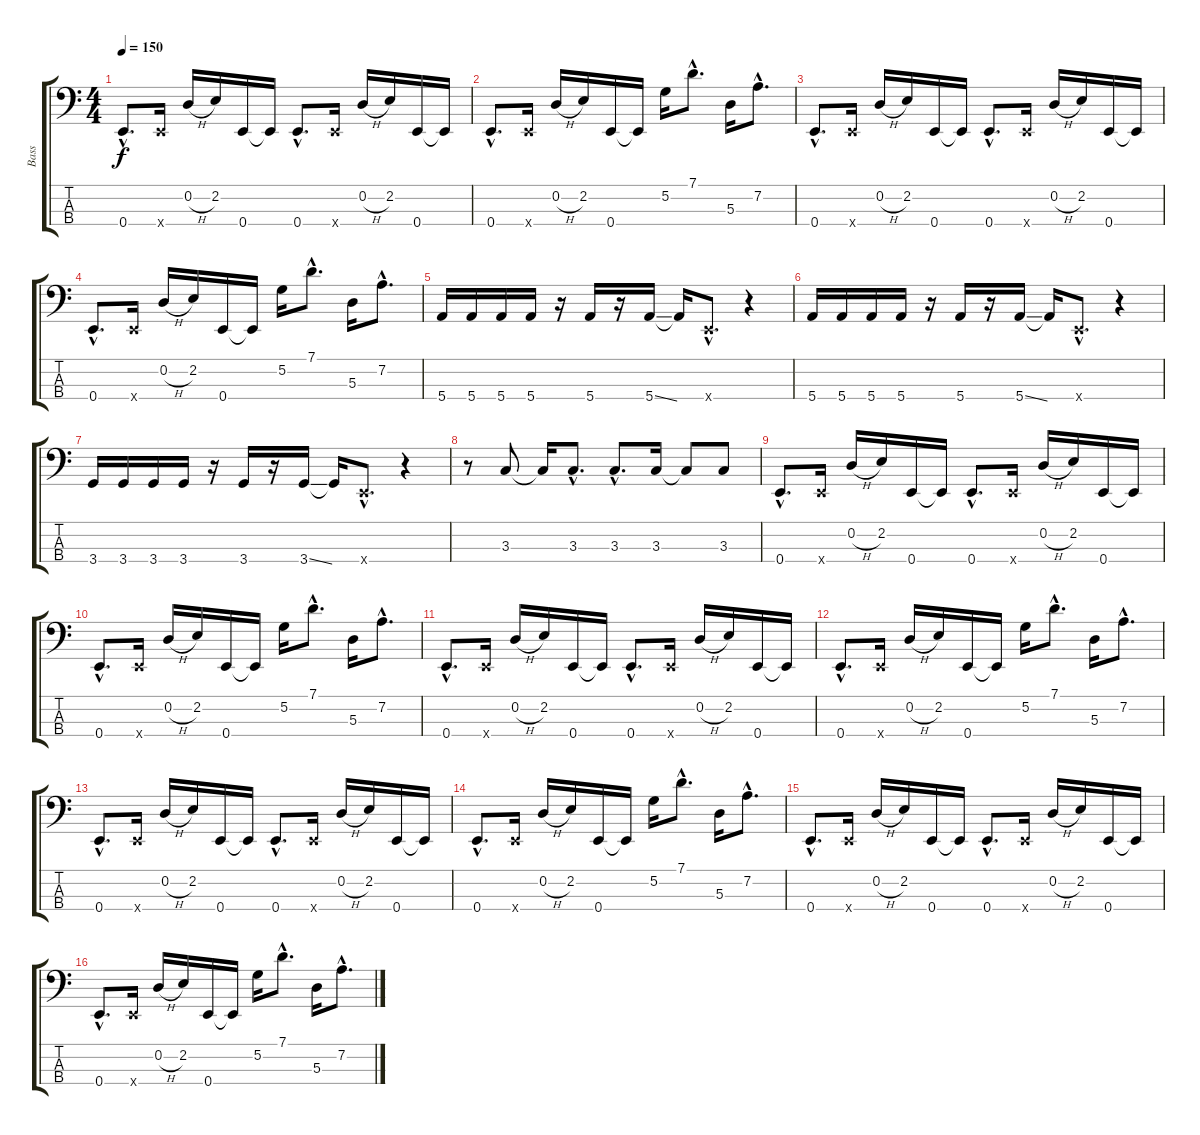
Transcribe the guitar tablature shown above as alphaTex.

\track ("Bass" "Bass") {instrument slapbass1}
\staff {score tabs}
\tuning (G2 D2 A1 E1) {hide}
\ts (4 4)
\tempo 150
\clef f4
\ks c
0.4{hac}.8{d dy f} 0.4{x}.16 0.2{h}.16 2.2.16 0.4.16 0.4{t}.16 0.4{hac}.8{d} 0.4{x}.16 0.2{h}.16 2.2.16 0.4.16 0.4{t}.16 |
0.4{hac}.8{d} 0.4{x}.16 0.2{h}.16 2.2.16 0.4.16 0.4{t}.16 5.2.16 7.1{hac}.8{d} 5.3.16 7.2{hac}.8{d} |
0.4{hac}.8{d} 0.4{x}.16 0.2{h}.16 2.2.16 0.4.16 0.4{t}.16 0.4{hac}.8{d} 0.4{x}.16 0.2{h}.16 2.2.16 0.4.16 0.4{t}.16 |
0.4{hac}.8{d} 0.4{x}.16 0.2{h}.16 2.2.16 0.4.16 0.4{t}.16 5.2.16 7.1{hac}.8{d} 5.3.16 7.2{hac}.8{d} |
5.4.16{instrument electricbassfinger} 5.4.16 5.4.16 5.4.16 r.16 5.4.16 r.16 5.4{ss}.16 5.4{t}.16 0.4{hac x}.8{d} r.4 |
5.4.16 5.4.16 5.4.16 5.4.16 r.16 5.4.16 r.16 5.4{ss}.16 5.4{t}.16 0.4{hac x}.8{d} r.4 |
3.4.16 3.4.16 3.4.16 3.4.16 r.16 3.4.16 r.16 3.4{ss}.16 3.4{t}.16 0.4{hac x}.8{d} r.4 |
r.8 3.3.8 3.3{t}.16 3.3{hac}.8{d} 3.3{hac}.8{d} 3.3.16 3.3{t}.8 3.3.8 |
0.4{hac}.8{d instrument slapbass1} 0.4{x}.16 0.2{h}.16 2.2.16 0.4.16 0.4{t}.16 0.4{hac}.8{d} 0.4{x}.16 0.2{h}.16 2.2.16 0.4.16 0.4{t}.16 |
0.4{hac}.8{d} 0.4{x}.16 0.2{h}.16 2.2.16 0.4.16 0.4{t}.16 5.2.16 7.1{hac}.8{d} 5.3.16 7.2{hac}.8{d} |
0.4{hac}.8{d} 0.4{x}.16 0.2{h}.16 2.2.16 0.4.16 0.4{t}.16 0.4{hac}.8{d} 0.4{x}.16 0.2{h}.16 2.2.16 0.4.16 0.4{t}.16 |
0.4{hac}.8{d} 0.4{x}.16 0.2{h}.16 2.2.16 0.4.16 0.4{t}.16 5.2.16 7.1{hac}.8{d} 5.3.16 7.2{hac}.8{d} |
0.4{hac}.8{d} 0.4{x}.16 0.2{h}.16 2.2.16 0.4.16 0.4{t}.16 0.4{hac}.8{d} 0.4{x}.16 0.2{h}.16 2.2.16 0.4.16 0.4{t}.16 |
0.4{hac}.8{d} 0.4{x}.16 0.2{h}.16 2.2.16 0.4.16 0.4{t}.16 5.2.16 7.1{hac}.8{d} 5.3.16 7.2{hac}.8{d} |
0.4{hac}.8{d} 0.4{x}.16 0.2{h}.16 2.2.16 0.4.16 0.4{t}.16 0.4{hac}.8{d} 0.4{x}.16 0.2{h}.16 2.2.16 0.4.16 0.4{t}.16 |
0.4{hac}.8{d} 0.4{x}.16 0.2{h}.16 2.2.16 0.4.16 0.4{t}.16 5.2.16 7.1{hac}.8{d} 5.3.16 7.2{hac}.8{d}
